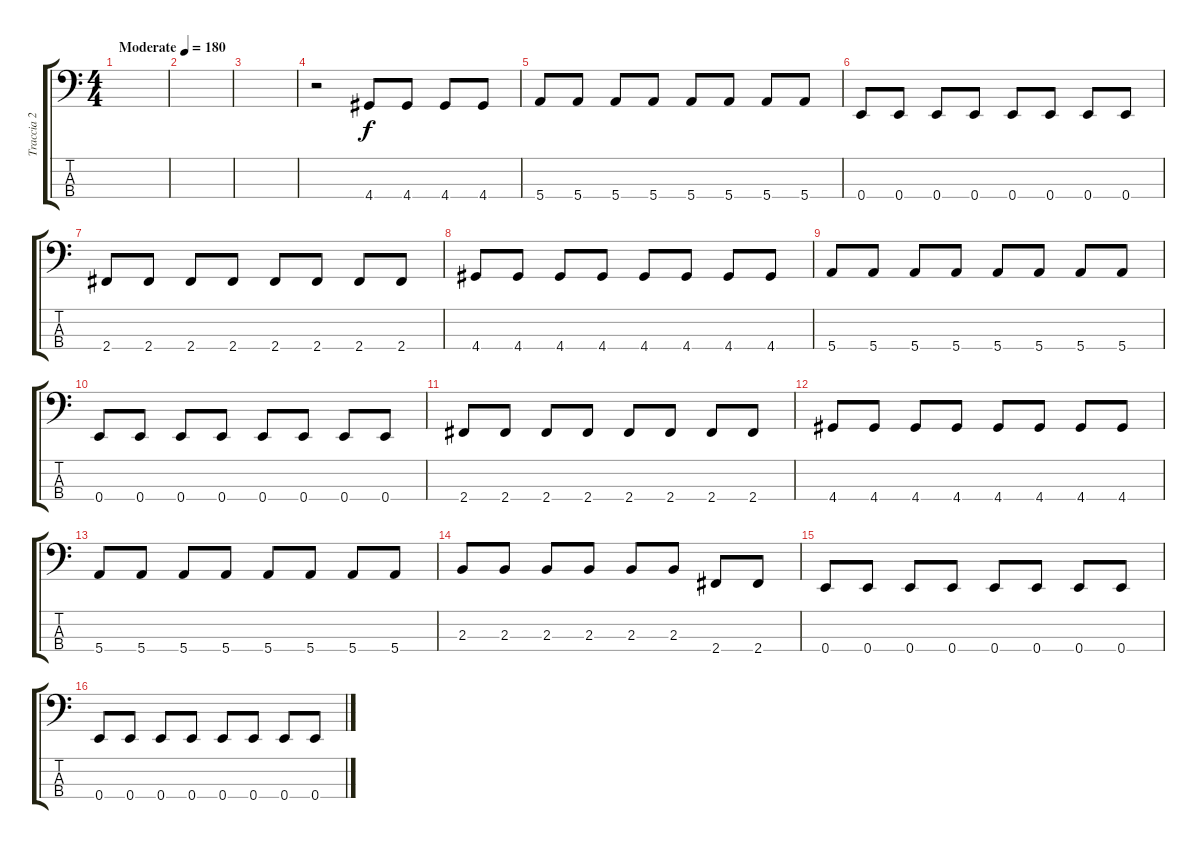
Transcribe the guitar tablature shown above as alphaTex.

\track ("Traccia 2" "Traccia 2") {instrument electricbassfinger}
\staff {score tabs}
\tuning (G2 D2 A1 E1) {hide}
\ts (4 4)
\tempo (180 "Moderate")
\clef f4
\ks c
|
|
|
r.2 4.4.8 4.4.8 4.4.8 4.4.8 |
5.4.8 5.4.8 5.4.8 5.4.8 5.4.8 5.4.8 5.4.8 5.4.8 |
0.4.8 0.4.8 0.4.8 0.4.8 0.4.8 0.4.8 0.4.8 0.4.8 |
2.4.8 2.4.8 2.4.8 2.4.8 2.4.8 2.4.8 2.4.8 2.4.8 |
4.4.8 4.4.8 4.4.8 4.4.8 4.4.8 4.4.8 4.4.8 4.4.8 |
5.4.8 5.4.8 5.4.8 5.4.8 5.4.8 5.4.8 5.4.8 5.4.8 |
0.4.8 0.4.8 0.4.8 0.4.8 0.4.8 0.4.8 0.4.8 0.4.8 |
2.4.8 2.4.8 2.4.8 2.4.8 2.4.8 2.4.8 2.4.8 2.4.8 |
4.4.8 4.4.8 4.4.8 4.4.8 4.4.8 4.4.8 4.4.8 4.4.8 |
5.4.8 5.4.8 5.4.8 5.4.8 5.4.8 5.4.8 5.4.8 5.4.8 |
2.3.8 2.3.8 2.3.8 2.3.8 2.3.8 2.3.8 2.4.8 2.4.8 |
0.4.8 0.4.8 0.4.8 0.4.8 0.4.8 0.4.8 0.4.8 0.4.8 |
0.4.8 0.4.8 0.4.8 0.4.8 0.4.8 0.4.8 0.4.8 0.4.8
